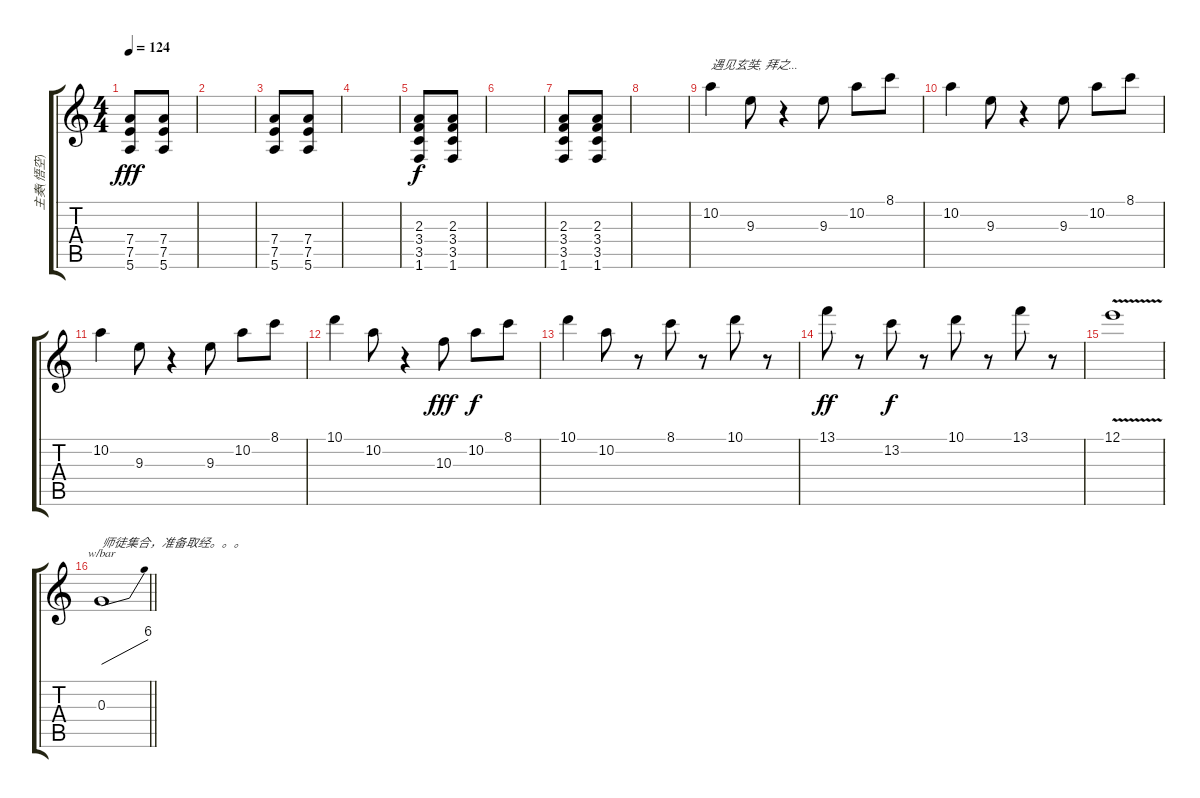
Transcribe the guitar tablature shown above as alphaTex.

\track ("主奏(悟空)" "主奏(悟空)") {instrument distortionguitar}
\staff {score tabs}
\tuning (E4 B3 G3 D3 A2 E2) {hide}
\ts (4 4)
\tempo 124
\clef g2
\ks c
(7.4 7.5 5.6).8{dy fff} (7.4 7.5 5.6).8 |
|
(7.4 7.5 5.6).8 (7.4 7.5 5.6).8 |
|
(2.3 3.4 3.5 1.6).8{dy f} (2.3 3.4 3.5 1.6).8 |
|
(2.3 3.4 3.5 1.6).8 (2.3 3.4 3.5 1.6).8 |
|
10.2.4{txt "遇见玄奘, 拜之..." balance 2} 9.3.8 r.4 9.3.8 10.2.8 8.1.8 |
10.2.4 9.3.8 r.4 9.3.8 10.2.8 8.1.8 |
10.2.4 9.3.8 r.4 9.3.8 10.2.8 8.1.8 |
10.1.4 10.2.8 r.4 10.3.8{dy fff} 10.2.8{dy f} 8.1.8 |
10.1.4 10.2.8 r.8 8.1.8 r.8 10.1.8 r.8 |
13.1.8{dy ff} r.8 13.2.8{dy f} r.8 10.1.8 r.8 13.1.8 r.8 |
12.1{v}.1 |
\barLineRight lightlight
0.3.1{tbe (dive default 0 0 60 24) txt "师徒集合，准备取经。。。"}
